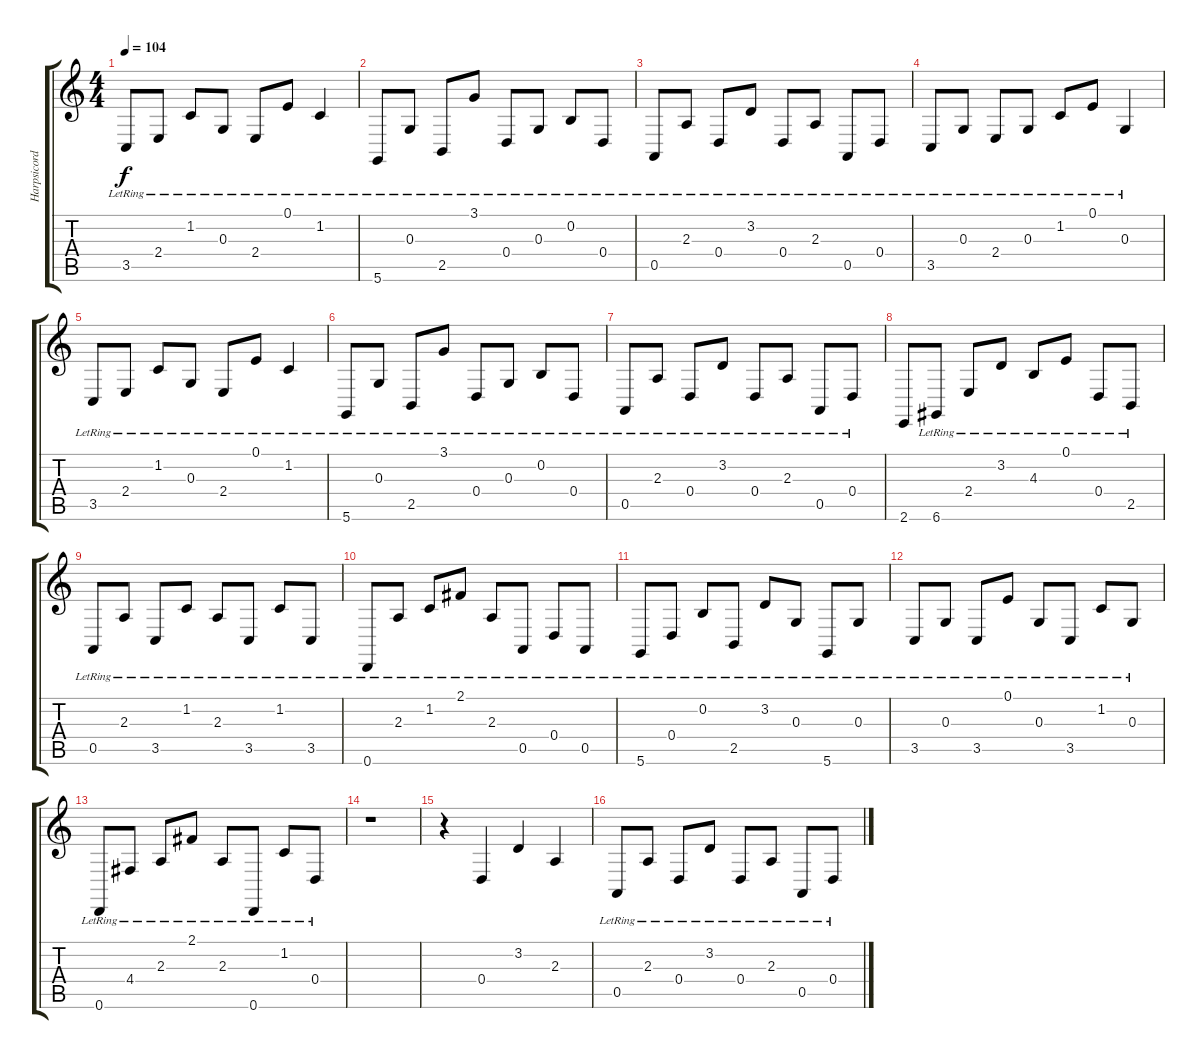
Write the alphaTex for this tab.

\track ("Harpsicord" "Harpsicord") {instrument harpsichord}
\staff {score tabs}
\tuning (E4 B3 G3 D3 A2 D2) {hide}
\ts (4 4)
\tempo 104
\clef g2
\ks c
3.5{lr}.8{dy f} 2.4{lr}.8 1.2{lr}.8 0.3{lr}.8 2.4{lr}.8 0.1{lr}.8 1.2{lr}.4 |
5.6{lr}.8 0.3{lr}.8 2.5{lr}.8 3.1{lr}.8 0.4{lr}.8 0.3{lr}.8 0.2{lr}.8 0.4{lr}.8 |
0.5{lr}.8 2.3{lr}.8 0.4{lr}.8 3.2{lr}.8 0.4{lr}.8 2.3{lr}.8 0.5{lr}.8 0.4{lr}.8 |
3.5{lr}.8 0.3{lr}.8 2.4{lr}.8 0.3{lr}.8 1.2{lr}.8 0.1{lr}.8 0.3{lr}.4 |
3.5{lr}.8 2.4{lr}.8 1.2{lr}.8 0.3{lr}.8 2.4{lr}.8 0.1{lr}.8 1.2{lr}.4 |
5.6{lr}.8 0.3{lr}.8 2.5{lr}.8 3.1{lr}.8 0.4{lr}.8 0.3{lr}.8 0.2{lr}.8 0.4{lr}.8 |
0.5{lr}.8 2.3{lr}.8 0.4{lr}.8 3.2{lr}.8 0.4{lr}.8 2.3{lr}.8 0.5{lr}.8 0.4{lr}.8 |
2.6.8 6.6{lr}.8 2.4{lr}.8 3.2{lr}.8 4.3{lr}.8 0.1{lr}.8 0.4{lr}.8 2.5{lr}.8 |
0.5{lr}.8 2.3{lr}.8 3.5{lr}.8 1.2{lr}.8 2.3{lr}.8 3.5{lr}.8 1.2{lr}.8 3.5{lr}.8 |
0.6{lr}.8 2.3{lr}.8 1.2{lr}.8 2.1{lr}.8 2.3{lr}.8 0.5{lr}.8 0.4{lr}.8 0.5{lr}.8 |
5.6{lr}.8 0.4{lr}.8 0.2{lr}.8 2.5{lr}.8 3.2{lr}.8 0.3{lr}.8 5.6{lr}.8 0.3{lr}.8 |
3.5{lr}.8 0.3{lr}.8 3.5{lr}.8 0.1{lr}.8 0.3{lr}.8 3.5{lr}.8 1.2{lr}.8 0.3{lr}.8 |
0.6{lr}.8 4.4{lr}.8 2.3{lr}.8 2.1{lr}.8 2.3{lr}.8 0.6{lr}.8 1.2{lr}.8 0.4{lr}.8 |
r.1 |
r.4 0.4.4 3.2.4 2.3.4 |
0.5{lr}.8 2.3{lr}.8 0.4{lr}.8 3.2{lr}.8 0.4{lr}.8 2.3{lr}.8 0.5{lr}.8 0.4{lr}.8
